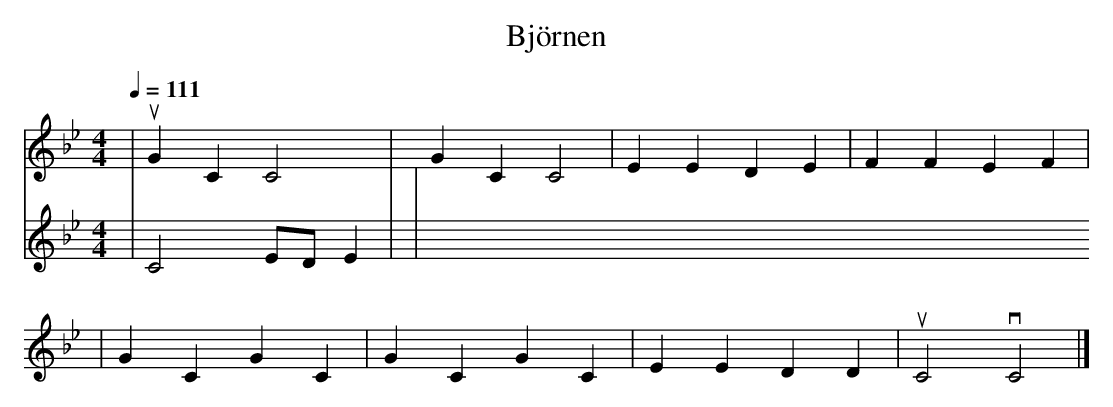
X:1
T: Björnen
M: 4/4
L: 1/4
Q: 111
K: Bb
[V:1] | uGC C2 | GC C2 | EE DE | FF EF |
[V:2] | C2 E/2D/2 E |
[V:1] | GC GC | GC GC | EE DD | uC2 vC2 |]
[V:2] |
